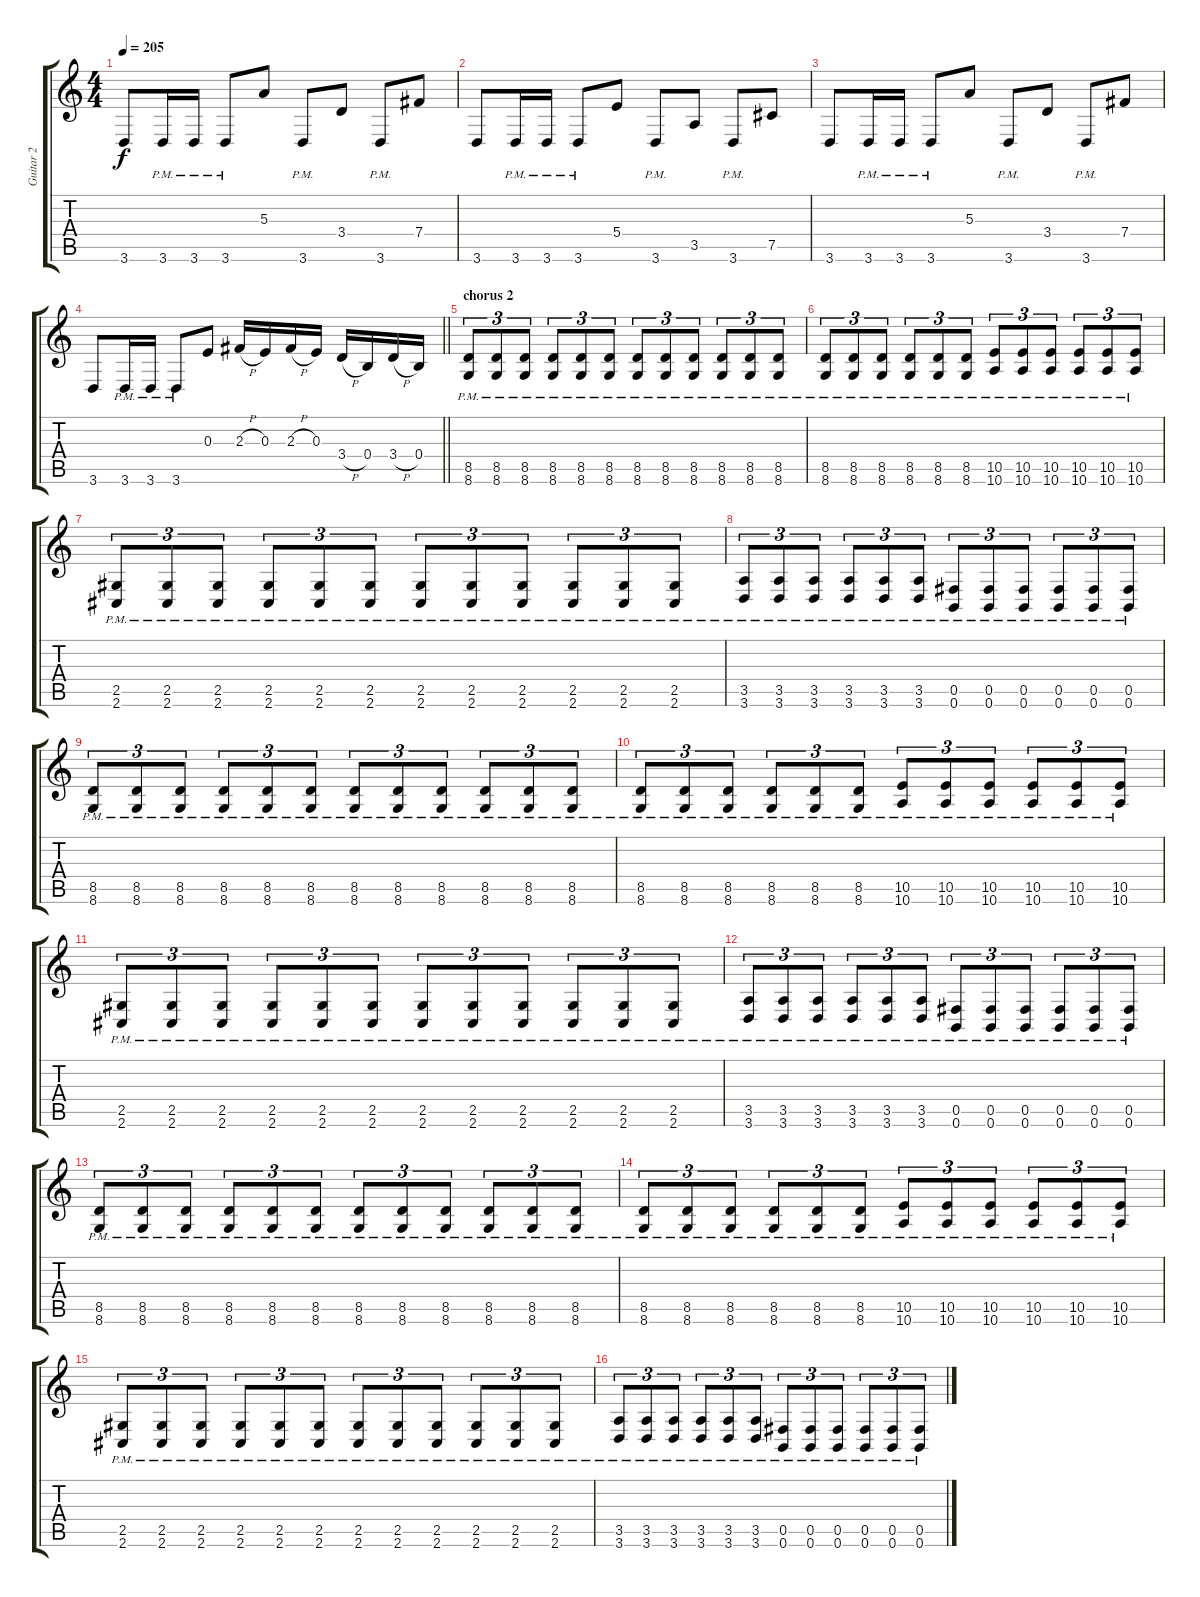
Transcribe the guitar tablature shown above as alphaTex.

\track ("Guitar 2" "Guitar 2") {instrument overdrivenguitar}
\staff {score tabs}
\tuning (Db4 Ab3 E3 B2 Gb2 B1) {hide}
\ts (4 4)
\tempo 205
\clef g2
\ks c
3.6.8{dy f} 3.6{pm}.16 3.6{pm}.16 3.6{pm}.8 5.3.8 3.6{pm}.8 3.4.8 3.6{pm}.8 7.4.8 |
3.6.8 3.6{pm}.16 3.6{pm}.16 3.6{pm}.8 5.4.8 3.6{pm}.8 3.5.8 3.6{pm}.8 7.5.8 |
3.6.8 3.6{pm}.16 3.6{pm}.16 3.6{pm}.8 5.3.8 3.6{pm}.8 3.4.8 3.6{pm}.8 7.4.8 |
\barLineRight lightlight
3.6.8 3.6{pm}.16 3.6{pm}.16 3.6{pm}.8 0.3.8 2.3{h}.16 0.3.16 2.3{h}.16 0.3.16 3.4{h}.16 0.4.16 3.4{h}.16 0.4.16 |
\section ("" "chorus 2")
(8.5{pm} 8.6{pm}).8{tu (3 2)} (8.5{pm} 8.6{pm}).8{tu (3 2)} (8.5{pm} 8.6{pm}).8{tu (3 2)} (8.5{pm} 8.6{pm}).8{tu (3 2)} (8.5{pm} 8.6{pm}).8{tu (3 2)} (8.5{pm} 8.6{pm}).8{tu (3 2)} (8.5{pm} 8.6{pm}).8{tu (3 2)} (8.5{pm} 8.6{pm}).8{tu (3 2)} (8.5{pm} 8.6{pm}).8{tu (3 2)} (8.5{pm} 8.6{pm}).8{tu (3 2)} (8.5{pm} 8.6{pm}).8{tu (3 2)} (8.5{pm} 8.6{pm}).8{tu (3 2)} |
(8.5{pm} 8.6{pm}).8{tu (3 2)} (8.5{pm} 8.6{pm}).8{tu (3 2)} (8.5{pm} 8.6{pm}).8{tu (3 2)} (8.5{pm} 8.6{pm}).8{tu (3 2)} (8.5{pm} 8.6{pm}).8{tu (3 2)} (8.5{pm} 8.6{pm}).8{tu (3 2)} (10.5{pm} 10.6{pm}).8{tu (3 2)} (10.5{pm} 10.6{pm}).8{tu (3 2)} (10.5{pm} 10.6{pm}).8{tu (3 2)} (10.5{pm} 10.6{pm}).8{tu (3 2)} (10.5{pm} 10.6{pm}).8{tu (3 2)} (10.5{pm} 10.6{pm}).8{tu (3 2)} |
(2.5{pm} 2.6{pm}).8{tu (3 2)} (2.5{pm} 2.6{pm}).8{tu (3 2)} (2.5{pm} 2.6{pm}).8{tu (3 2)} (2.5{pm} 2.6{pm}).8{tu (3 2)} (2.5{pm} 2.6{pm}).8{tu (3 2)} (2.5{pm} 2.6{pm}).8{tu (3 2)} (2.5{pm} 2.6{pm}).8{tu (3 2)} (2.5{pm} 2.6{pm}).8{tu (3 2)} (2.5{pm} 2.6{pm}).8{tu (3 2)} (2.5{pm} 2.6{pm}).8{tu (3 2)} (2.5{pm} 2.6{pm}).8{tu (3 2)} (2.5{pm} 2.6{pm}).8{tu (3 2)} |
(3.5{pm} 3.6{pm}).8{tu (3 2)} (3.5{pm} 3.6{pm}).8{tu (3 2)} (3.5{pm} 3.6{pm}).8{tu (3 2)} (3.5{pm} 3.6{pm}).8{tu (3 2)} (3.5{pm} 3.6{pm}).8{tu (3 2)} (3.5{pm} 3.6{pm}).8{tu (3 2)} (0.5{pm} 0.6{pm}).8{tu (3 2)} (0.5{pm} 0.6{pm}).8{tu (3 2)} (0.5{pm} 0.6{pm}).8{tu (3 2)} (0.5{pm} 0.6{pm}).8{tu (3 2)} (0.5{pm} 0.6{pm}).8{tu (3 2)} (0.5{pm} 0.6{pm}).8{tu (3 2)} |
(8.5{pm} 8.6{pm}).8{tu (3 2)} (8.5{pm} 8.6{pm}).8{tu (3 2)} (8.5{pm} 8.6{pm}).8{tu (3 2)} (8.5{pm} 8.6{pm}).8{tu (3 2)} (8.5{pm} 8.6{pm}).8{tu (3 2)} (8.5{pm} 8.6{pm}).8{tu (3 2)} (8.5{pm} 8.6{pm}).8{tu (3 2)} (8.5{pm} 8.6{pm}).8{tu (3 2)} (8.5{pm} 8.6{pm}).8{tu (3 2)} (8.5{pm} 8.6{pm}).8{tu (3 2)} (8.5{pm} 8.6{pm}).8{tu (3 2)} (8.5{pm} 8.6{pm}).8{tu (3 2)} |
(8.5{pm} 8.6{pm}).8{tu (3 2)} (8.5{pm} 8.6{pm}).8{tu (3 2)} (8.5{pm} 8.6{pm}).8{tu (3 2)} (8.5{pm} 8.6{pm}).8{tu (3 2)} (8.5{pm} 8.6{pm}).8{tu (3 2)} (8.5{pm} 8.6{pm}).8{tu (3 2)} (10.5{pm} 10.6{pm}).8{tu (3 2)} (10.5{pm} 10.6{pm}).8{tu (3 2)} (10.5{pm} 10.6{pm}).8{tu (3 2)} (10.5{pm} 10.6{pm}).8{tu (3 2)} (10.5{pm} 10.6{pm}).8{tu (3 2)} (10.5{pm} 10.6{pm}).8{tu (3 2)} |
(2.5{pm} 2.6{pm}).8{tu (3 2)} (2.5{pm} 2.6{pm}).8{tu (3 2)} (2.5{pm} 2.6{pm}).8{tu (3 2)} (2.5{pm} 2.6{pm}).8{tu (3 2)} (2.5{pm} 2.6{pm}).8{tu (3 2)} (2.5{pm} 2.6{pm}).8{tu (3 2)} (2.5{pm} 2.6{pm}).8{tu (3 2)} (2.5{pm} 2.6{pm}).8{tu (3 2)} (2.5{pm} 2.6{pm}).8{tu (3 2)} (2.5{pm} 2.6{pm}).8{tu (3 2)} (2.5{pm} 2.6{pm}).8{tu (3 2)} (2.5{pm} 2.6{pm}).8{tu (3 2)} |
(3.5{pm} 3.6{pm}).8{tu (3 2)} (3.5{pm} 3.6{pm}).8{tu (3 2)} (3.5{pm} 3.6{pm}).8{tu (3 2)} (3.5{pm} 3.6{pm}).8{tu (3 2)} (3.5{pm} 3.6{pm}).8{tu (3 2)} (3.5{pm} 3.6{pm}).8{tu (3 2)} (0.5{pm} 0.6{pm}).8{tu (3 2)} (0.5{pm} 0.6{pm}).8{tu (3 2)} (0.5{pm} 0.6{pm}).8{tu (3 2)} (0.5{pm} 0.6{pm}).8{tu (3 2)} (0.5{pm} 0.6{pm}).8{tu (3 2)} (0.5{pm} 0.6{pm}).8{tu (3 2)} |
(8.5{pm} 8.6{pm}).8{tu (3 2)} (8.5{pm} 8.6{pm}).8{tu (3 2)} (8.5{pm} 8.6{pm}).8{tu (3 2)} (8.5{pm} 8.6{pm}).8{tu (3 2)} (8.5{pm} 8.6{pm}).8{tu (3 2)} (8.5{pm} 8.6{pm}).8{tu (3 2)} (8.5{pm} 8.6{pm}).8{tu (3 2)} (8.5{pm} 8.6{pm}).8{tu (3 2)} (8.5{pm} 8.6{pm}).8{tu (3 2)} (8.5{pm} 8.6{pm}).8{tu (3 2)} (8.5{pm} 8.6{pm}).8{tu (3 2)} (8.5{pm} 8.6{pm}).8{tu (3 2)} |
(8.5{pm} 8.6{pm}).8{tu (3 2)} (8.5{pm} 8.6{pm}).8{tu (3 2)} (8.5{pm} 8.6{pm}).8{tu (3 2)} (8.5{pm} 8.6{pm}).8{tu (3 2)} (8.5{pm} 8.6{pm}).8{tu (3 2)} (8.5{pm} 8.6{pm}).8{tu (3 2)} (10.5{pm} 10.6{pm}).8{tu (3 2)} (10.5{pm} 10.6{pm}).8{tu (3 2)} (10.5{pm} 10.6{pm}).8{tu (3 2)} (10.5{pm} 10.6{pm}).8{tu (3 2)} (10.5{pm} 10.6{pm}).8{tu (3 2)} (10.5{pm} 10.6{pm}).8{tu (3 2)} |
(2.5{pm} 2.6{pm}).8{tu (3 2)} (2.5{pm} 2.6{pm}).8{tu (3 2)} (2.5{pm} 2.6{pm}).8{tu (3 2)} (2.5{pm} 2.6{pm}).8{tu (3 2)} (2.5{pm} 2.6{pm}).8{tu (3 2)} (2.5{pm} 2.6{pm}).8{tu (3 2)} (2.5{pm} 2.6{pm}).8{tu (3 2)} (2.5{pm} 2.6{pm}).8{tu (3 2)} (2.5{pm} 2.6{pm}).8{tu (3 2)} (2.5{pm} 2.6{pm}).8{tu (3 2)} (2.5{pm} 2.6{pm}).8{tu (3 2)} (2.5{pm} 2.6{pm}).8{tu (3 2)} |
(3.5{pm} 3.6{pm}).8{tu (3 2)} (3.5{pm} 3.6{pm}).8{tu (3 2)} (3.5{pm} 3.6{pm}).8{tu (3 2)} (3.5{pm} 3.6{pm}).8{tu (3 2)} (3.5{pm} 3.6{pm}).8{tu (3 2)} (3.5{pm} 3.6{pm}).8{tu (3 2)} (0.5{pm} 0.6{pm}).8{tu (3 2)} (0.5{pm} 0.6{pm}).8{tu (3 2)} (0.5{pm} 0.6{pm}).8{tu (3 2)} (0.5{pm} 0.6{pm}).8{tu (3 2)} (0.5{pm} 0.6{pm}).8{tu (3 2)} (0.5{pm} 0.6{pm}).8{tu (3 2)}
